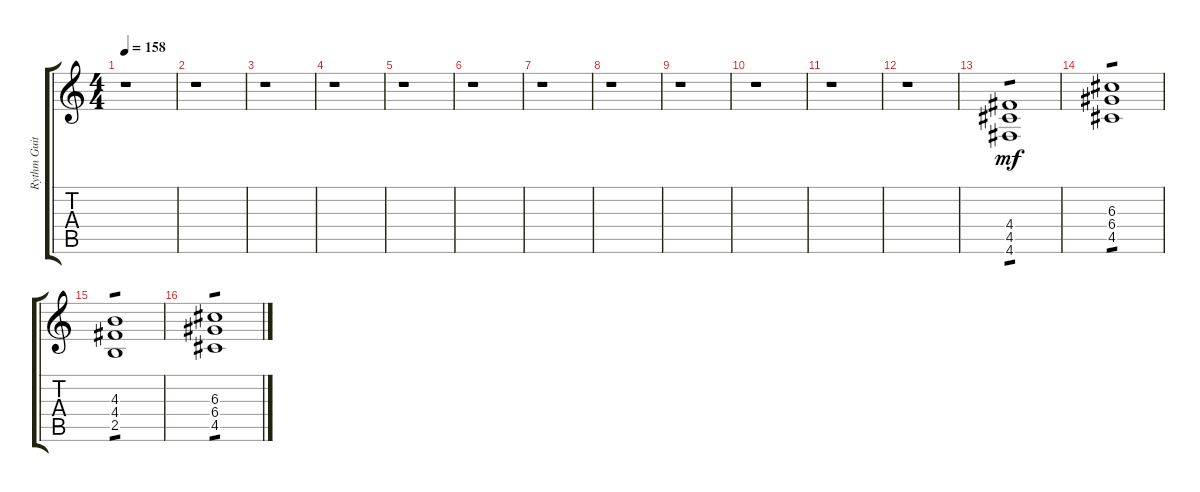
\track ("Rythm Guitar ~ Effect" "Rythm Guit") {instrument distortionguitar}
\staff {score tabs}
\tuning (E4 B3 G3 D3 A2 D2) {hide}
\ts (4 4)
\tempo 158
\clef g2
\ks c
r.1{dy mf} |
r.1 |
r.1 |
r.1 |
r.1 |
r.1 |
r.1 |
r.1 |
r.1 |
r.1 |
r.1 |
r.1 |
(4.4 4.5 4.6).1{tp 1} |
(6.3 6.4 4.5).1{tp 1} |
(4.3 4.4 2.5).1{tp 1} |
(6.3 6.4 4.5).1{tp 1}
